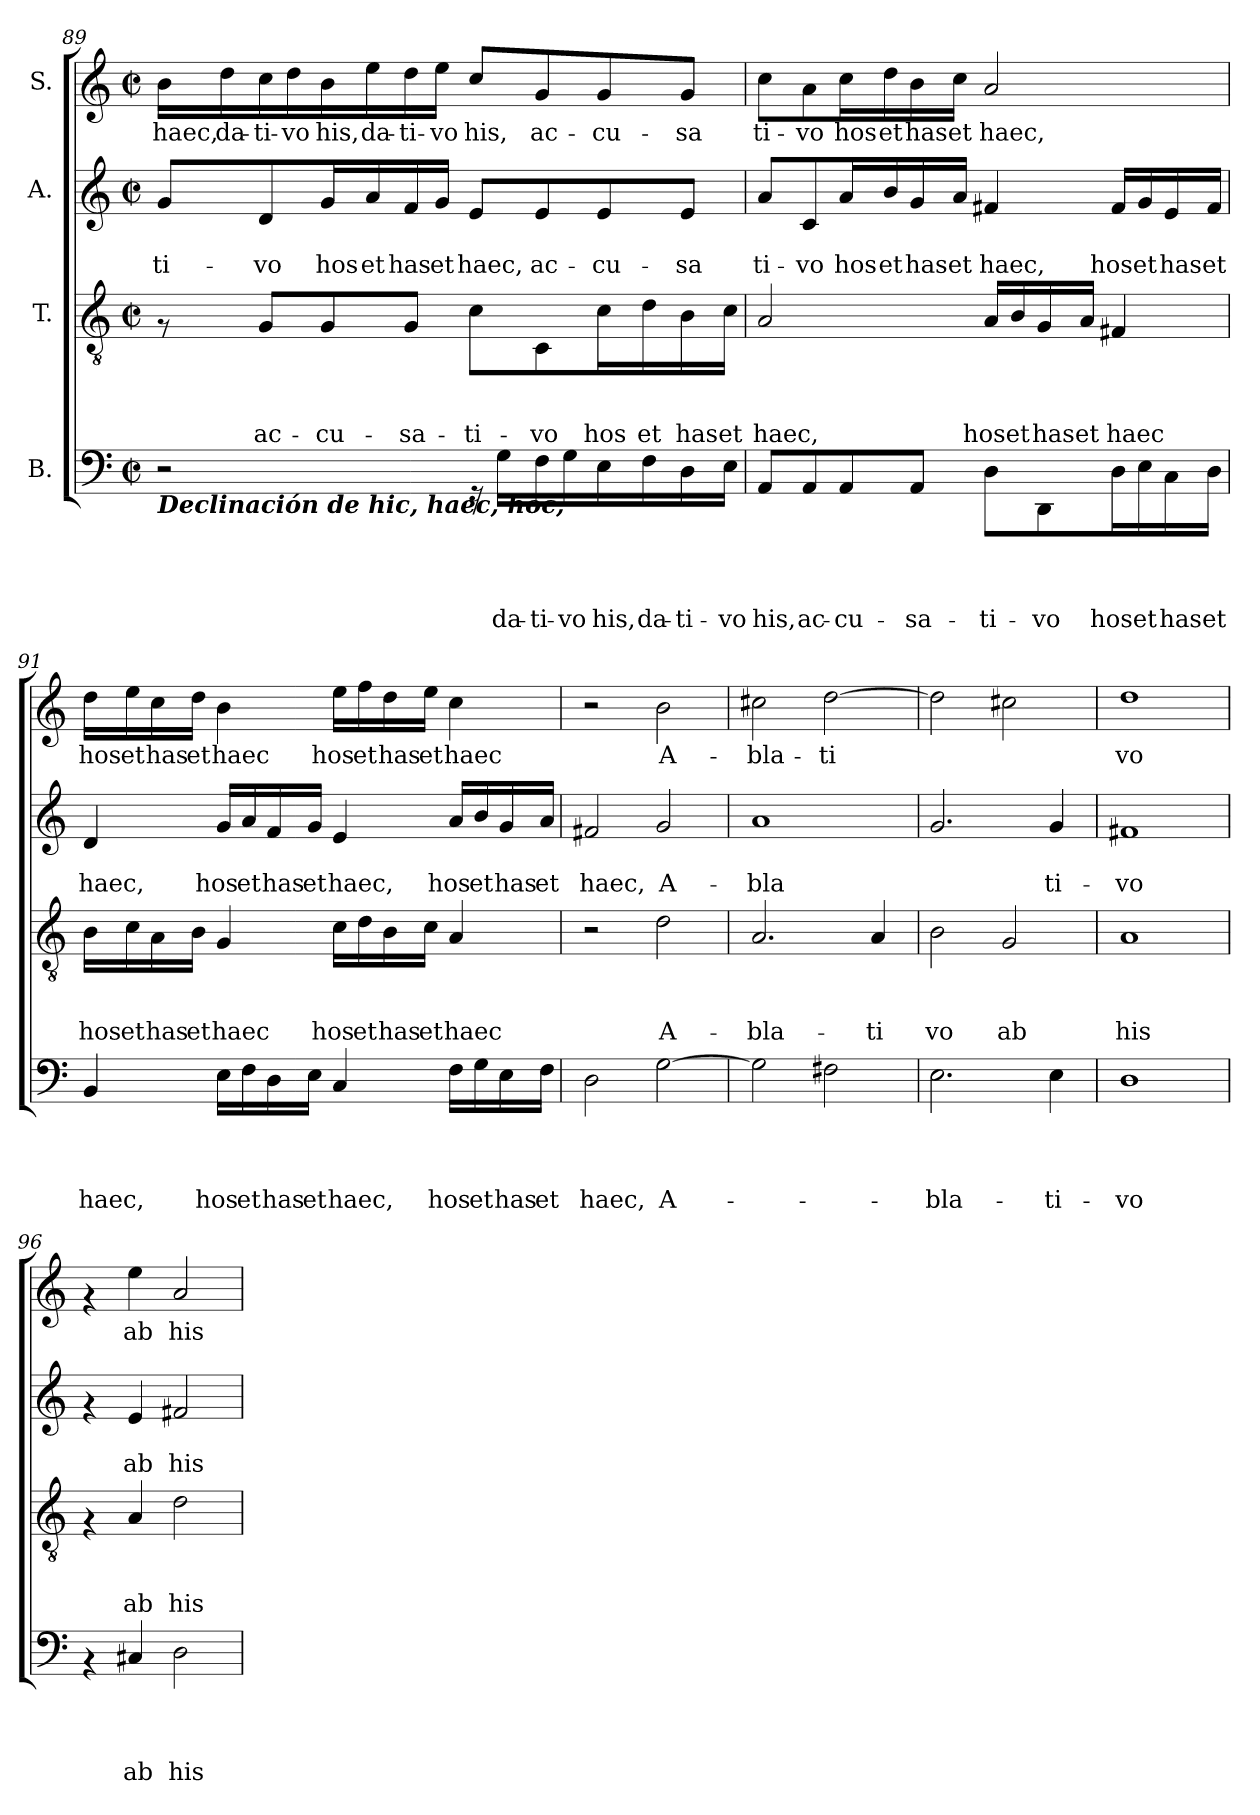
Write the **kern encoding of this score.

**kern	**text	**text	**text	**text	**kern	**text	**text	**text	**kern	**text	**text	**kern	**text
*part4	*part4	*part4	*part4	*part4	*part3	*part3	*part3	*part3	*part2	*part2	*part2	*part1	*part1
*staff4	*staff4	*staff4	*staff4	*staff4	*staff3	*staff3	*staff3	*staff3	*staff2	*staff2	*staff2	*staff1	*staff1
*I"B.	*	*	*	*	*I"T.	*	*	*	*I"A.	*	*	*I"S.	*
!!LO:PB:g=z
*clefF4	*	*	*	*	*clefGv2	*	*	*	*clefG2	*	*	*clefG2	*
*k[]	*	*	*	*	*k[]	*	*	*	*k[]	*	*	*k[]	*
*C:	*	*	*	*	*C:	*	*	*	*C:	*	*	*C:	*
*M2/2	*	*	*	*	*M2/2	*	*	*	*M2/2	*	*	*M2/2	*
*met(c|)	*	*	*	*	*met(c|)	*	*	*	*met(c|)	*	*	*met(c|)	*
=89	=89	=89	=89	=89	=89	=89	=89	=89	=89	=89	=89	=89	=89
!LO:TX:b:Bi:t=Declinación de hic, haec, hoc,	!	!	!	!	!	!	!	!	!	!	!	!	!
!	!	!	!	!	!	!	!	!	!	!	!LO:LY:b	!	!LO:LY:b
2r	.	.	.	.	8rF	.	.	.	8g/L	.	-ti-	16b\LL	haec,
!	!	!	!	!	!	!	!	!	!	!	!	!	!LO:LY:b
.	.	.	.	.	.	.	.	.	.	.	.	16dd\	da-
!	!	!	!	!	!	!	!	!LO:LY:b	!	!	!LO:LY:b	!	!LO:LY:b
.	.	.	.	.	8G/L	.	.	ac-	8d/	.	-vo	16cc\	-ti-
!	!	!	!	!	!	!	!	!	!	!	!	!	!LO:LY:b
.	.	.	.	.	.	.	.	.	.	.	.	16dd\	-vo
!	!	!	!	!	!	!	!	!LO:LY:b	!	!	!LO:LY:b	!	!LO:LY:b
.	.	.	.	.	8G/	.	.	-cu-	16g/L	.	hos	16b\	his,
!	!	!	!	!	!	!	!	!	!	!	!LO:LY:b	!	!LO:LY:b
.	.	.	.	.	.	.	.	.	16a/	.	et	16ee\	da-
!	!	!	!	!	!	!	!	!LO:LY:b	!	!	!LO:LY:b	!	!LO:LY:b
.	.	.	.	.	8G/J	.	.	-sa-	16f/	.	has	16dd\	-ti-
!	!	!	!	!	!	!	!	!	!	!	!LO:LY:b	!	!LO:LY:b
.	.	.	.	.	.	.	.	.	16g/JJ	.	et	16ee\JJ	-vo
!	!	!	!	!	!	!	!	!LO:LY:b	!	!	!LO:LY:b	!	!LO:LY:b
16rGG	.	.	.	.	8c\L	.	.	-ti-	8e/L	.	haec,	8cc/L	his,
!	!	!	!	!LO:LY:b	!	!	!	!	!	!	!	!	!
16G\LL	.	.	.	da-	.	.	.	.	.	.	.	.	.
!	!	!	!	!LO:LY:b	!	!	!	!LO:LY:b	!	!	!LO:LY:b	!	!LO:LY:b
16F\	.	.	.	-ti-	8C\	.	.	-vo	8e/	.	ac-	8g/	ac-
!	!	!	!	!LO:LY:b	!	!	!	!	!	!	!	!	!
16G\	.	.	.	-vo	.	.	.	.	.	.	.	.	.
!	!	!	!	!LO:LY:b	!	!	!	!LO:LY:b	!	!	!LO:LY:b	!	!LO:LY:b
16E\	.	.	.	his,	16c\L	.	.	hos	8e/	.	-cu-	8g/	-cu-
!	!	!	!	!LO:LY:b	!	!	!	!LO:LY:b	!	!	!	!	!
16F\	.	.	.	da-	16d\	.	.	et	.	.	.	.	.
!	!	!	!	!LO:LY:b	!	!	!	!LO:LY:b	!	!	!LO:LY:b	!	!LO:LY:b
16D\	.	.	.	-ti-	16B\	.	.	has	8e/J	.	-sa	8g/J	-sa
!	!	!	!	!LO:LY:b	!	!	!	!LO:LY:b	!	!	!	!	!
16E\JJ	.	.	.	-vo	16c\JJ	.	.	et	.	.	.	.	.
!!LO:LB:g=z
=90	=90	=90	=90	=90	=90	=90	=90	=90	=90	=90	=90	=90	=90
!	!	!	!	!LO:LY:b	!	!	!	!LO:LY:b	!	!	!LO:LY:b	!	!LO:LY:b
8AA/L	.	.	.	his,	2A/	.	.	haec,	8a/L	.	ti-	8cc\L	ti-
!	!	!	!	!LO:LY:b	!	!	!	!	!	!	!LO:LY:b	!	!LO:LY:b
8AA/	.	.	.	ac-	.	.	.	.	8c/	.	-vo	8a\	-vo
!	!	!	!	!LO:LY:b	!	!	!	!	!	!	!LO:LY:b	!	!LO:LY:b
8AA/	.	.	.	-cu-	.	.	.	.	16a/L	.	hos	16cc\L	hos
!	!	!	!	!	!	!	!	!	!	!	!LO:LY:b	!	!LO:LY:b
.	.	.	.	.	.	.	.	.	16b/	.	et	16dd\	et
!	!	!	!	!LO:LY:b	!	!	!	!	!	!	!LO:LY:b	!	!LO:LY:b
8AA/J	.	.	.	-sa-	.	.	.	.	16g/	.	has	16b\	has
!	!	!	!	!	!	!	!	!	!	!	!LO:LY:b	!	!LO:LY:b
.	.	.	.	.	.	.	.	.	16a/JJ	.	et	16cc\JJ	et
!	!	!	!	!LO:LY:b	!	!	!	!LO:LY:b	!	!	!LO:LY:b	!	!LO:LY:b
8D\L	.	.	.	-ti-	16A/LL	.	.	hos	4f#X/	.	haec,	2a/	haec,
!	!	!	!	!	!	!	!	!LO:LY:b	!	!	!	!	!
.	.	.	.	.	16B/	.	.	et	.	.	.	.	.
!	!	!	!	!LO:LY:b	!	!	!	!LO:LY:b	!	!	!	!	!
8DD\	.	.	.	-vo	16G/	.	.	has	.	.	.	.	.
!	!	!	!	!	!	!	!	!LO:LY:b	!	!	!	!	!
.	.	.	.	.	16A/JJ	.	.	et	.	.	.	.	.
!	!	!	!	!LO:LY:b	!	!	!	!LO:LY:b	!	!	!LO:LY:b	!	!
16D\L	.	.	.	hos	4F#X/	.	.	haec	16f#/LL	.	hos	.	.
!	!	!	!	!LO:LY:b	!	!	!	!	!	!	!LO:LY:b	!	!
16E\	.	.	.	et	.	.	.	.	16g/	.	et	.	.
!	!	!	!	!LO:LY:b	!	!	!	!	!	!	!LO:LY:b	!	!
16C\	.	.	.	has	.	.	.	.	16e/	.	has	.	.
!	!	!	!	!LO:LY:b	!	!	!	!	!	!	!LO:LY:b	!	!
16D\JJ	.	.	.	et	.	.	.	.	16f#/JJ	.	et	.	.
!!LO:LB:g=z
=91	=91	=91	=91	=91	=91	=91	=91	=91	=91	=91	=91	=91	=91
!	!	!	!	!LO:LY:b	!	!	!	!LO:LY:b	!	!	!LO:LY:b	!	!LO:LY:b
4BB/	.	.	.	haec,	16B\LL	.	.	hos	4d/	.	haec,	16dd\LL	hos
!	!	!	!	!	!	!	!	!LO:LY:b	!	!	!	!	!LO:LY:b
.	.	.	.	.	16c\	.	.	et	.	.	.	16ee\	et
!	!	!	!	!	!	!	!	!LO:LY:b	!	!	!	!	!LO:LY:b
.	.	.	.	.	16A\	.	.	has	.	.	.	16cc\	has
!	!	!	!	!	!	!	!	!LO:LY:b	!	!	!	!	!LO:LY:b
.	.	.	.	.	16B\JJ	.	.	et	.	.	.	16dd\JJ	et
!	!	!	!	!LO:LY:b	!	!	!	!LO:LY:b	!	!	!LO:LY:b	!	!LO:LY:b
16E\LL	.	.	.	hos	4G/	.	.	haec	16g/LL	.	hos	4b\	haec
!	!	!	!	!LO:LY:b	!	!	!	!	!	!	!LO:LY:b	!	!
16F\	.	.	.	et	.	.	.	.	16a/	.	et	.	.
!	!	!	!	!LO:LY:b	!	!	!	!	!	!	!LO:LY:b	!	!
16D\	.	.	.	has	.	.	.	.	16f/	.	has	.	.
!	!	!	!	!LO:LY:b	!	!	!	!	!	!	!LO:LY:b	!	!
16E\JJ	.	.	.	et	.	.	.	.	16g/JJ	.	et	.	.
!	!	!	!	!LO:LY:b	!	!	!	!LO:LY:b	!	!	!LO:LY:b	!	!LO:LY:b
4C/	.	.	.	haec,	16c\LL	.	.	hos	4e/	.	haec,	16ee\LL	hos
!	!	!	!	!	!	!	!	!LO:LY:b	!	!	!	!	!LO:LY:b
.	.	.	.	.	16d\	.	.	et	.	.	.	16ff\	et
!	!	!	!	!	!	!	!	!LO:LY:b	!	!	!	!	!LO:LY:b
.	.	.	.	.	16B\	.	.	has	.	.	.	16dd\	has
!	!	!	!	!	!	!	!	!LO:LY:b	!	!	!	!	!LO:LY:b
.	.	.	.	.	16c\JJ	.	.	et	.	.	.	16ee\JJ	et
!	!	!	!	!LO:LY:b	!	!	!	!LO:LY:b	!	!	!LO:LY:b	!	!LO:LY:b
16F\LL	.	.	.	hos	4A/	.	.	haec	16a/LL	.	hos	4cc\	haec
!	!	!	!	!LO:LY:b	!	!	!	!	!	!	!LO:LY:b	!	!
16G\	.	.	.	et	.	.	.	.	16b/	.	et	.	.
!	!	!	!	!LO:LY:b	!	!	!	!	!	!	!LO:LY:b	!	!
16E\	.	.	.	has	.	.	.	.	16g/	.	has	.	.
!	!	!	!	!LO:LY:b	!	!	!	!	!	!	!LO:LY:b	!	!
16F\JJ	.	.	.	et	.	.	.	.	16a/JJ	.	et	.	.
=92	=92	=92	=92	=92	=92	=92	=92	=92	=92	=92	=92	=92	=92
!	!	!	!	!LO:LY:b	!	!	!	!	!	!	!LO:LY:b	!	!
2D\	.	.	.	haec,	2r	.	.	.	2f#X/	.	haec,	2r	.
!	!	!	!	!LO:LY:b	!	!	!	!LO:LY:b	!	!	!LO:LY:b	!	!LO:LY:b
[>2G\	.	.	.	A-	2d\	.	.	A-	2g/	.	A-	2b\	A-
=93	=93	=93	=93	=93	=93	=93	=93	=93	=93	=93	=93	=93	=93
!	!	!	!	!	!	!	!	!LO:LY:b	!	!	!LO:LY:b	!	!LO:LY:b
2G\]	.	.	.	.	2.A/	.	.	-bla-	1a	.	-bla	2cc#X\	-bla-
!	!	!	!	!	!	!	!	!	!	!	!	!	!LO:LY:b
2F#X\	.	.	.	.	.	.	.	.	.	.	.	[<2dd\	-ti
!	!	!	!	!	!	!	!	!LO:LY:b	!	!	!	!	!
.	.	.	.	.	4A/	.	.	-ti	.	.	.	.	.
!!LO:PB:g=z
=94	=94	=94	=94	=94	=94	=94	=94	=94	=94	=94	=94	=94	=94
!	!	!	!	!LO:LY:b	!	!	!	!LO:LY:b	!	!	!	!	!
2.E\	.	.	.	-bla-	2B\	.	.	vo	2.g/	.	.	2dd\]	.
!	!	!	!	!	!	!	!	!LO:LY:b	!	!	!	!	!
.	.	.	.	.	2G/	.	.	ab	.	.	.	2cc#X\	.
!	!	!	!	!LO:LY:b	!	!	!	!	!	!	!LO:LY:b	!	!
4E\	.	.	.	-ti-	.	.	.	.	4g/	.	ti-	.	.
=95	=95	=95	=95	=95	=95	=95	=95	=95	=95	=95	=95	=95	=95
!	!	!	!	!LO:LY:b	!	!	!	!LO:LY:b	!	!	!LO:LY:b	!	!LO:LY:b
1D	.	.	.	-vo	1A	.	.	his	1f#X	.	-vo	1dd	vo
=96	=96	=96	=96	=96	=96	=96	=96	=96	=96	=96	=96	=96	=96
4rAA	.	.	.	.	4rF	.	.	.	4rf	.	.	4rf	.
!	!	!	!	!LO:LY:b	!	!	!	!LO:LY:b	!	!	!LO:LY:b	!	!LO:LY:b
4C#X/	.	.	.	ab	4A/	.	.	ab	4e/	.	ab	4ee\	ab
!	!	!	!	!LO:LY:b	!	!	!	!LO:LY:b	!	!	!LO:LY:b	!	!LO:LY:b
2D\	.	.	.	his	2d\	.	.	his	2f#X/	.	his	2a/	his
=	=	=	=	=	=	=	=	=	=	=	=	=	=
*-	*-	*-	*-	*-	*-	*-	*-	*-	*-	*-	*-	*-	*-
